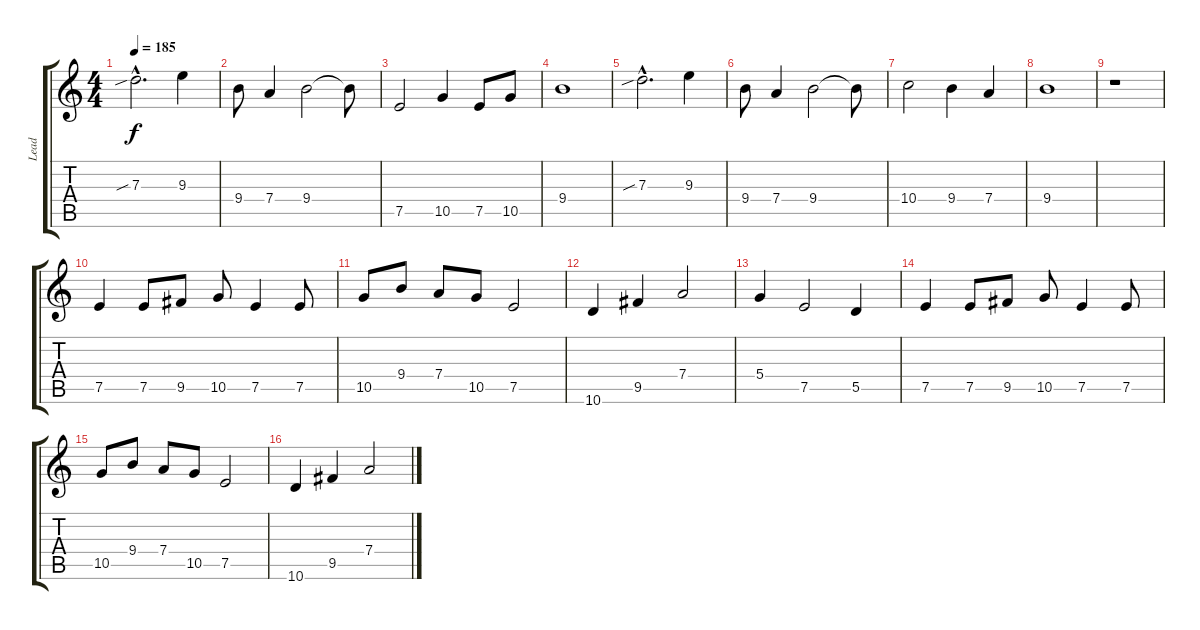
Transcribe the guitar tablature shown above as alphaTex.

\track ("Lead" "Lead") {instrument distortionguitar}
\staff {score tabs}
\tuning (E4 B3 G3 D3 A2 E2) {hide}
\ts (4 4)
\tempo 185
\clef g2
\ks c
7.3{sib hac}.2{d dy f instrument distortionguitar} 9.3.4 |
9.4.8 7.4.4 9.4.2 9.4{t}.8 |
7.5.2 10.5.4 7.5.8 10.5.8 |
9.4.1 |
7.3{sib hac}.2{d} 9.3.4 |
9.4.8 7.4.4 9.4.2 9.4{t}.8 |
10.4.2 9.4.4 7.4.4 |
9.4.1 |
r.1 |
7.5.4 7.5.8 9.5.8 10.5.8 7.5.4 7.5.8 |
10.5.8 9.4.8 7.4.8 10.5.8 7.5.2 |
10.6.4 9.5.4 7.4.2 |
5.4.4 7.5.2 5.5.4 |
7.5.4 7.5.8 9.5.8 10.5.8 7.5.4 7.5.8 |
10.5.8 9.4.8 7.4.8 10.5.8 7.5.2 |
10.6.4 9.5.4 7.4.2
